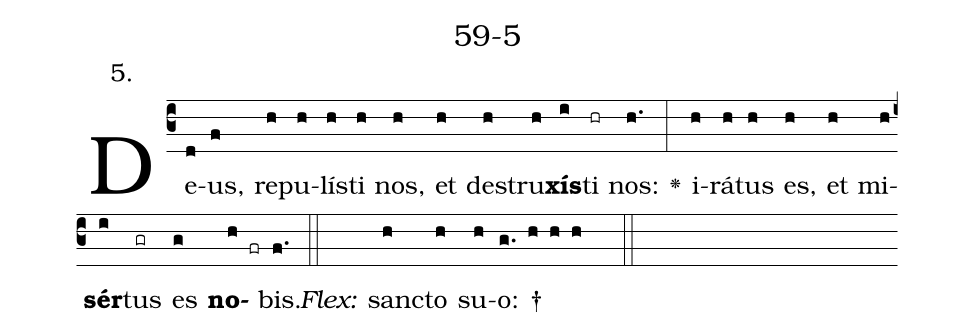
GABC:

name: 59-5;
annotation: 5.;
%%
(c3)De(d)us,(f) re(h)pu(h)lís(h)ti(h) nos,(h) et(h) de(h)stru(h)<b>xís</b>(i)ti(hr) nos:(h.) <v>\greheightstar</v>(:) i(h)rá(h)tus(h) es,(h) et(h) mi(h)<b>sér</b>(i)tus(gr) es(g) <b>no</b>(h fr)bis.(f.) (::)
<i>Flex:</i>()  sanc(h)to(h) su(h)o: †(g. h h h  ::)

%E(h) u(h) o(i) u(g) a(h) e.(f.) (::)
